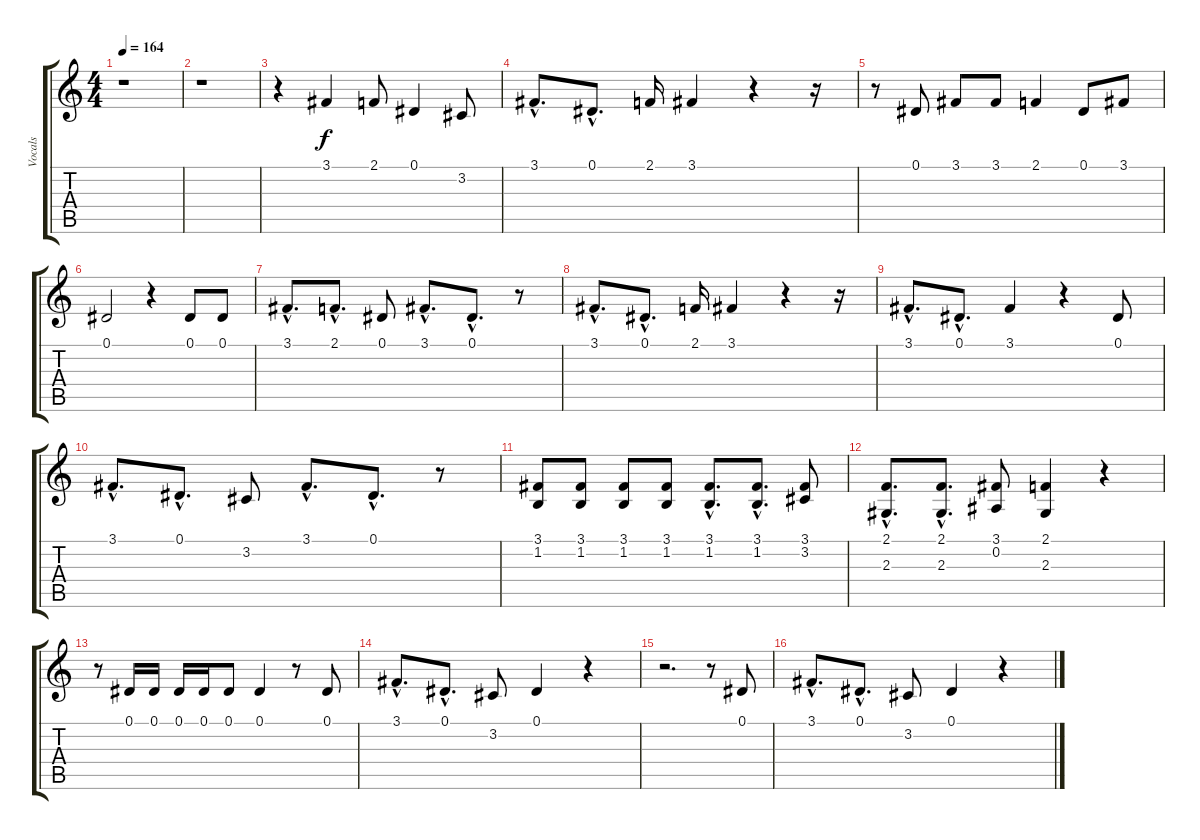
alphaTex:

\track ("Vocals" "Vocals") {instrument lead8bassandlead}
\staff {score tabs}
\tuning (Eb4 Bb3 Gb3 Db3 Ab2 Eb2) {hide}
\ts (4 4)
\tempo 164
\clef g2
\ks c
r.1{dy f} |
r.1 |
r.4 3.1.4 2.1.8 0.1.4 3.2.8 |
3.1{hac}.8{d} 0.1{hac}.8{d} 2.1.16 3.1.4 r.4 r.16 |
r.8 0.1.8 3.1.8 3.1.8 2.1.4 0.1.8 3.1.8 |
0.1.2 r.4 0.1.8 0.1.8 |
3.1{hac}.8{d} 2.1{hac}.8{d} 0.1.8 3.1{hac}.8{d} 0.1{hac}.8{d} r.8 |
3.1{hac}.8{d} 0.1{hac}.8{d} 2.1.16 3.1.4 r.4 r.16 |
3.1{hac}.8{d} 0.1{hac}.8{d} 3.1.4 r.4 0.1.8 |
3.1{hac}.8{d} 0.1{hac}.8{d} 3.2.8 3.1{hac}.8{d} 0.1{hac}.8{d} r.8 |
(3.1 1.2).8 (3.1 1.2).8 (3.1 1.2).8 (3.1 1.2).8 (3.1{hac} 1.2{hac}).8{d} (3.1{hac} 1.2{hac}).8{d} (3.1 3.2).8 |
(2.1{hac} 2.3{hac}).8{d} (2.1{hac} 2.3{hac}).8{d} (3.1 0.2).8 (2.1 2.3).4 r.4 |
r.8 0.1.16 0.1.16 0.1.16 0.1.16 0.1.8 0.1.4 r.8 0.1.8 |
3.1{hac}.8{d} 0.1{hac}.8{d} 3.2.8 0.1.4 r.4 |
r.2{d} r.8 0.1.8 |
3.1{hac}.8{d} 0.1{hac}.8{d} 3.2.8 0.1.4 r.4
